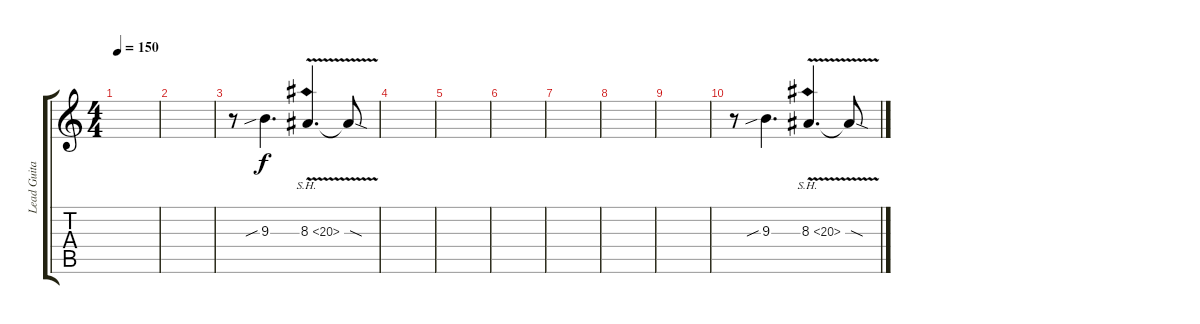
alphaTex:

\track ("Lead Guitar 1" "Lead Guita") {instrument distortionguitar}
\staff {score tabs}
\tuning (B3 Gb3 D3 A2 E2 B1) {hide}
\ts (4 4)
\tempo 150
\clef g2
\ks c
|
|
r.8 9.3{sib}.4{d} 8.3{sh 12 v}.4{d} 8.3{sod t}.8 |
|
|
|
|
|
|
r.8 9.3{sib}.4{d} 8.3{sh 12 v}.4{d} 8.3{sod t}.8
